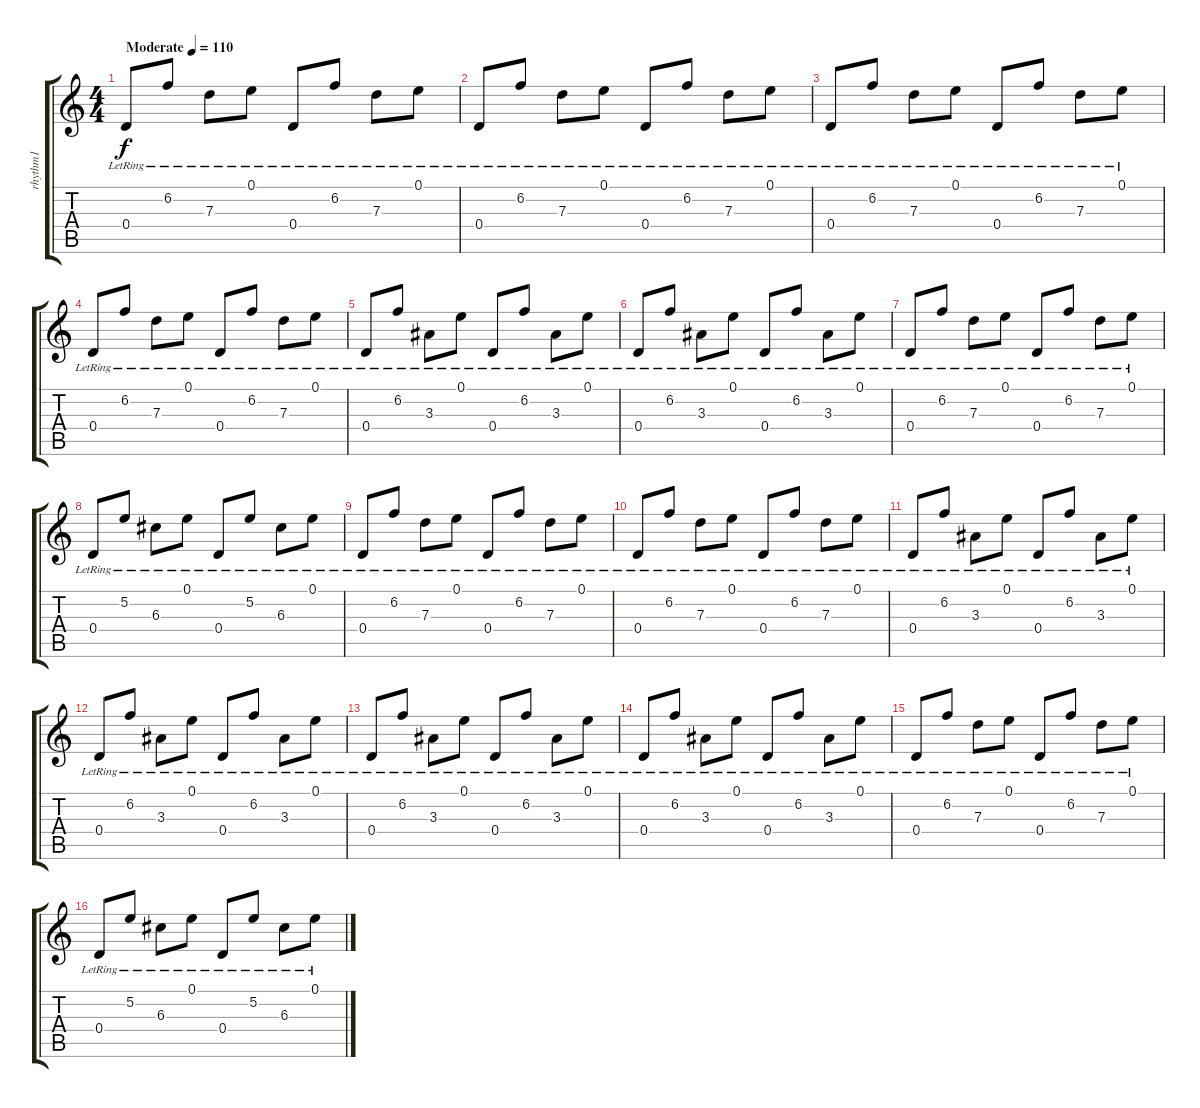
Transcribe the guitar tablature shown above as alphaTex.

\track ("rhythm1" "rhythm1") {instrument acousticguitarsteel}
\staff {score tabs}
\tuning (E4 B3 G3 D3 A2 E2) {hide}
\ts (4 4)
\tempo (110 "Moderate")
\clef g2
\ks c
0.4{lr}.8{dy f instrument acousticguitarsteel} 6.2{lr}.8 7.3{lr}.8 0.1{lr}.8 0.4{lr}.8 6.2{lr}.8 7.3{lr}.8 0.1{lr}.8 |
0.4{lr}.8 6.2{lr}.8 7.3{lr}.8 0.1{lr}.8 0.4{lr}.8 6.2{lr}.8 7.3{lr}.8 0.1{lr}.8 |
0.4{lr}.8 6.2{lr}.8 7.3{lr}.8 0.1{lr}.8 0.4{lr}.8 6.2{lr}.8 7.3{lr}.8 0.1{lr}.8 |
0.4{lr}.8 6.2{lr}.8 7.3{lr}.8 0.1{lr}.8 0.4{lr}.8 6.2{lr}.8 7.3{lr}.8 0.1{lr}.8 |
0.4{lr}.8 6.2{lr}.8 3.3{lr}.8 0.1{lr}.8 0.4{lr}.8 6.2{lr}.8 3.3{lr}.8 0.1{lr}.8 |
0.4{lr}.8 6.2{lr}.8 3.3{lr}.8 0.1{lr}.8 0.4{lr}.8 6.2{lr}.8 3.3{lr}.8 0.1{lr}.8 |
0.4{lr}.8 6.2{lr}.8 7.3{lr}.8 0.1{lr}.8 0.4{lr}.8 6.2{lr}.8 7.3{lr}.8 0.1{lr}.8 |
0.4{lr}.8 5.2{lr}.8 6.3{lr}.8 0.1{lr}.8 0.4{lr}.8 5.2{lr}.8 6.3{lr}.8 0.1{lr}.8 |
0.4{lr}.8 6.2{lr}.8 7.3{lr}.8 0.1{lr}.8 0.4{lr}.8 6.2{lr}.8 7.3{lr}.8 0.1{lr}.8 |
0.4{lr}.8 6.2{lr}.8 7.3{lr}.8 0.1{lr}.8 0.4{lr}.8 6.2{lr}.8 7.3{lr}.8 0.1{lr}.8 |
0.4{lr}.8 6.2{lr}.8 3.3{lr}.8 0.1{lr}.8 0.4{lr}.8 6.2{lr}.8 3.3{lr}.8 0.1{lr}.8 |
0.4{lr}.8 6.2{lr}.8 3.3{lr}.8 0.1{lr}.8 0.4{lr}.8 6.2{lr}.8 3.3{lr}.8 0.1{lr}.8 |
0.4{lr}.8 6.2{lr}.8 3.3{lr}.8 0.1{lr}.8 0.4{lr}.8 6.2{lr}.8 3.3{lr}.8 0.1{lr}.8 |
0.4{lr}.8 6.2{lr}.8 3.3{lr}.8 0.1{lr}.8 0.4{lr}.8 6.2{lr}.8 3.3{lr}.8 0.1{lr}.8 |
0.4{lr}.8 6.2{lr}.8 7.3{lr}.8 0.1{lr}.8 0.4{lr}.8 6.2{lr}.8 7.3{lr}.8 0.1{lr}.8 |
0.4{lr}.8 5.2{lr}.8 6.3{lr}.8 0.1{lr}.8 0.4{lr}.8 5.2{lr}.8 6.3{lr}.8 0.1{lr}.8
